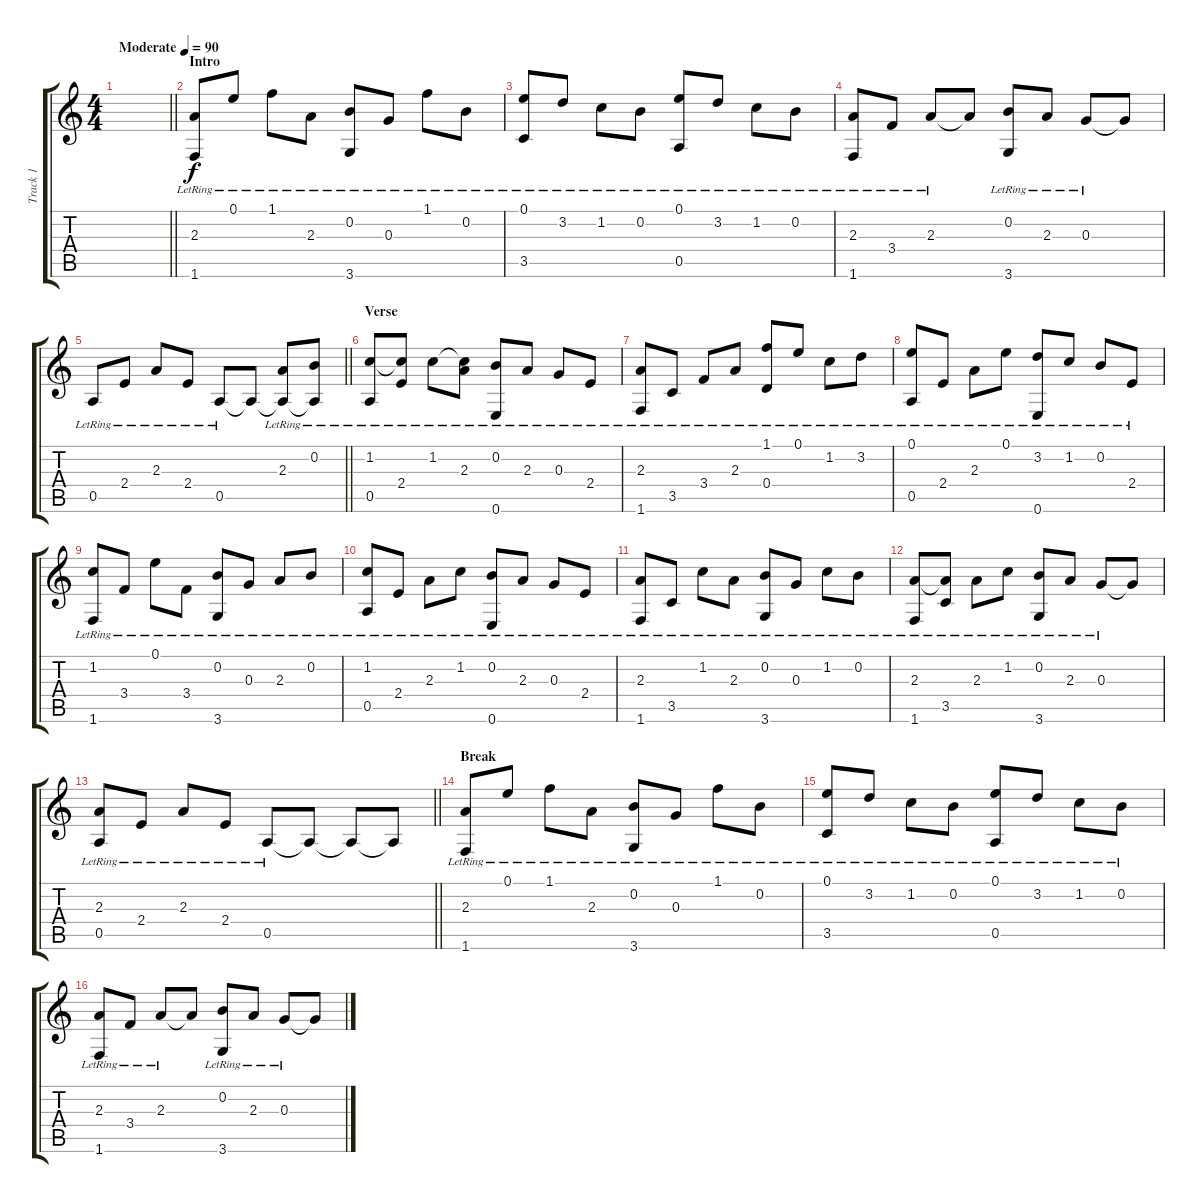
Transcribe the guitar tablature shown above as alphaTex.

\track ("Track 1" "Track 1") {instrument acousticguitarsteel}
\staff {score tabs}
\tuning (E4 B3 G3 D3 A2 E2) {hide}
\ts (4 4)
\tempo (90 "Moderate")
\clef g2
\barLineRight lightlight
\ks c
|
\section ("" "Intro")
(2.3{lr} 1.6{lr}).8 0.1{lr}.8 1.1{lr}.8 2.3{lr}.8 (0.2{lr} 3.6{lr}).8 0.3{lr}.8 1.1{lr}.8 0.2{lr}.8 |
(0.1{lr} 3.5{lr}).8 3.2{lr}.8 1.2{lr}.8 0.2{lr}.8 (0.1{lr} 0.5{lr}).8 3.2{lr}.8 1.2{lr}.8 0.2{lr}.8 |
(2.3{lr} 1.6{lr}).8 3.4{lr}.8 2.3{lr}.8 2.3{t}.8 (0.2{lr} 3.6{lr}).8 2.3{lr}.8 0.3{lr}.8 0.3{t}.8 |
\barLineRight lightlight
0.5{lr}.8 2.4{lr}.8 2.3{lr}.8 2.4{lr}.8 0.5{lr}.8 0.5{t}.8 (2.3{lr} 0.5{t}).8 (0.2{lr} 0.5{t}).8 |
\section ("" "Verse")
(1.2{lr} 0.5{lr}).8 (1.2{t} 2.4{lr}).8 1.2{lr}.8 (1.2{t} 2.3{lr}).8 (0.2{lr} 0.6{lr}).8 2.3{lr}.8 0.3{lr}.8 2.4{lr}.8 |
(2.3{lr} 1.6{lr}).8 3.5{lr}.8 3.4{lr}.8 2.3{lr}.8 (1.1{lr} 0.4{lr}).8 0.1{lr}.8 1.2{lr}.8 3.2{lr}.8 |
(0.1{lr} 0.5{lr}).8 2.4{lr}.8 2.3{lr}.8 0.1{lr}.8 (3.2{lr} 0.6{lr}).8 1.2{lr}.8 0.2{lr}.8 2.4{lr}.8 |
(1.2{lr} 1.6{lr}).8 3.4{lr}.8 0.1{lr}.8 3.4{lr}.8 (0.2{lr} 3.6{lr}).8 0.3{lr}.8 2.3{lr}.8 0.2{lr}.8 |
(1.2{lr} 0.5{lr}).8 2.4{lr}.8 2.3{lr}.8 1.2{lr}.8 (0.2{lr} 0.6{lr}).8 2.3{lr}.8 0.3{lr}.8 2.4{lr}.8 |
(2.3{lr} 1.6{lr}).8 3.5{lr}.8 1.2{lr}.8 2.3{lr}.8 (0.2{lr} 3.6{lr}).8 0.3{lr}.8 1.2{lr}.8 0.2{lr}.8 |
(2.3{lr} 1.6{lr}).8 (2.3{t} 3.5{lr}).8 2.3{lr}.8 1.2{lr}.8 (0.2{lr} 3.6{lr}).8 2.3{lr}.8 0.3{lr}.8 0.3{t}.8 |
\barLineRight lightlight
(2.3{lr} 0.5{lr}).8 2.4{lr}.8 2.3{lr}.8 2.4{lr}.8 0.5{lr}.8 0.5{t}.8 0.5{t}.8 0.5{t}.8 |
\section ("" "Break")
(2.3{lr} 1.6{lr}).8 0.1{lr}.8 1.1{lr}.8 2.3{lr}.8 (0.2{lr} 3.6{lr}).8 0.3{lr}.8 1.1{lr}.8 0.2{lr}.8 |
(0.1{lr} 3.5{lr}).8 3.2{lr}.8 1.2{lr}.8 0.2{lr}.8 (0.1{lr} 0.5{lr}).8 3.2{lr}.8 1.2{lr}.8 0.2{lr}.8 |
(2.3{lr} 1.6{lr}).8 3.4{lr}.8 2.3{lr}.8 2.3{t}.8 (0.2{lr} 3.6{lr}).8 2.3{lr}.8 0.3{lr}.8 0.3{t}.8
